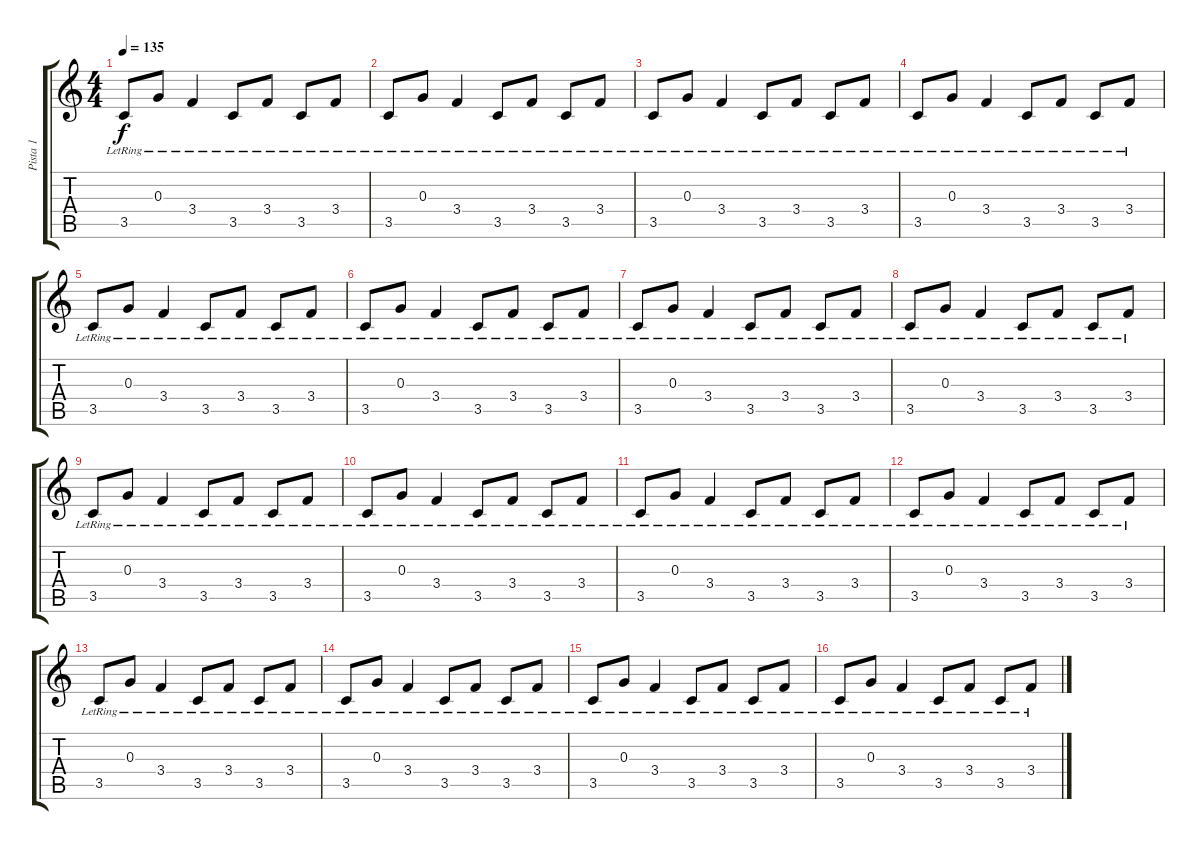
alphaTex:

\track ("Pista 1" "Pista 1") {instrument electricguitarclean}
\staff {score tabs}
\tuning (E4 B3 G3 D3 A2 D2) {hide}
\ts (4 4)
\tempo 135
\clef g2
\ks c
3.5{lr}.8{dy f} 0.3{lr}.8 3.4{lr}.4 3.5{lr}.8 3.4{lr}.8 3.5{lr}.8 3.4{lr}.8 |
3.5{lr}.8 0.3{lr}.8 3.4{lr}.4 3.5{lr}.8 3.4{lr}.8 3.5{lr}.8 3.4{lr}.8 |
3.5{lr}.8 0.3{lr}.8 3.4{lr}.4 3.5{lr}.8 3.4{lr}.8 3.5{lr}.8 3.4{lr}.8 |
3.5{lr}.8 0.3{lr}.8 3.4{lr}.4 3.5{lr}.8 3.4{lr}.8 3.5{lr}.8 3.4{lr}.8 |
3.5{lr}.8 0.3{lr}.8 3.4{lr}.4 3.5{lr}.8 3.4{lr}.8 3.5{lr}.8 3.4{lr}.8 |
3.5{lr}.8 0.3{lr}.8 3.4{lr}.4 3.5{lr}.8 3.4{lr}.8 3.5{lr}.8 3.4{lr}.8 |
3.5{lr}.8 0.3{lr}.8 3.4{lr}.4 3.5{lr}.8 3.4{lr}.8 3.5{lr}.8 3.4{lr}.8 |
3.5{lr}.8 0.3{lr}.8 3.4{lr}.4 3.5{lr}.8 3.4{lr}.8 3.5{lr}.8 3.4{lr}.8 |
3.5{lr}.8 0.3{lr}.8 3.4{lr}.4 3.5{lr}.8 3.4{lr}.8 3.5{lr}.8 3.4{lr}.8 |
3.5{lr}.8 0.3{lr}.8 3.4{lr}.4 3.5{lr}.8 3.4{lr}.8 3.5{lr}.8 3.4{lr}.8 |
3.5{lr}.8 0.3{lr}.8 3.4{lr}.4 3.5{lr}.8 3.4{lr}.8 3.5{lr}.8 3.4{lr}.8 |
3.5{lr}.8 0.3{lr}.8 3.4{lr}.4 3.5{lr}.8 3.4{lr}.8 3.5{lr}.8 3.4{lr}.8 |
3.5{lr}.8 0.3{lr}.8 3.4{lr}.4 3.5{lr}.8 3.4{lr}.8 3.5{lr}.8 3.4{lr}.8 |
3.5{lr}.8 0.3{lr}.8 3.4{lr}.4 3.5{lr}.8 3.4{lr}.8 3.5{lr}.8 3.4{lr}.8 |
3.5{lr}.8 0.3{lr}.8 3.4{lr}.4 3.5{lr}.8 3.4{lr}.8 3.5{lr}.8 3.4{lr}.8 |
3.5{lr}.8 0.3{lr}.8 3.4{lr}.4 3.5{lr}.8 3.4{lr}.8 3.5{lr}.8 3.4{lr}.8
